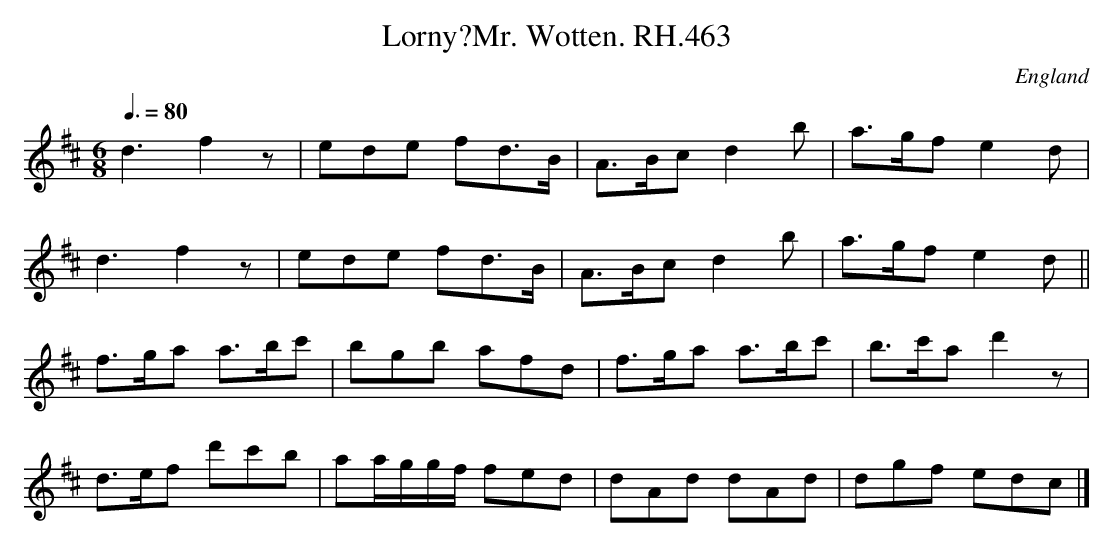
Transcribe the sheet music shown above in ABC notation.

X:1
T:Lorny?Mr. Wotten. RH.463
O:England
M:6/8
L:1/8
Q:3/8=80
K:D
d3 f2z|ede fd>B|A>Bc d2b|a>gf e2d|
d3 f2z|ede fd>B|A>Bc d2b|a>gf e2d||
f>ga a>bc'|bgb afd|f>ga a>bc'|b>c'a d'2z|
d>ef d'c'b|aa/g/g/f/ fed|dAd dAd|dgf edc|]
